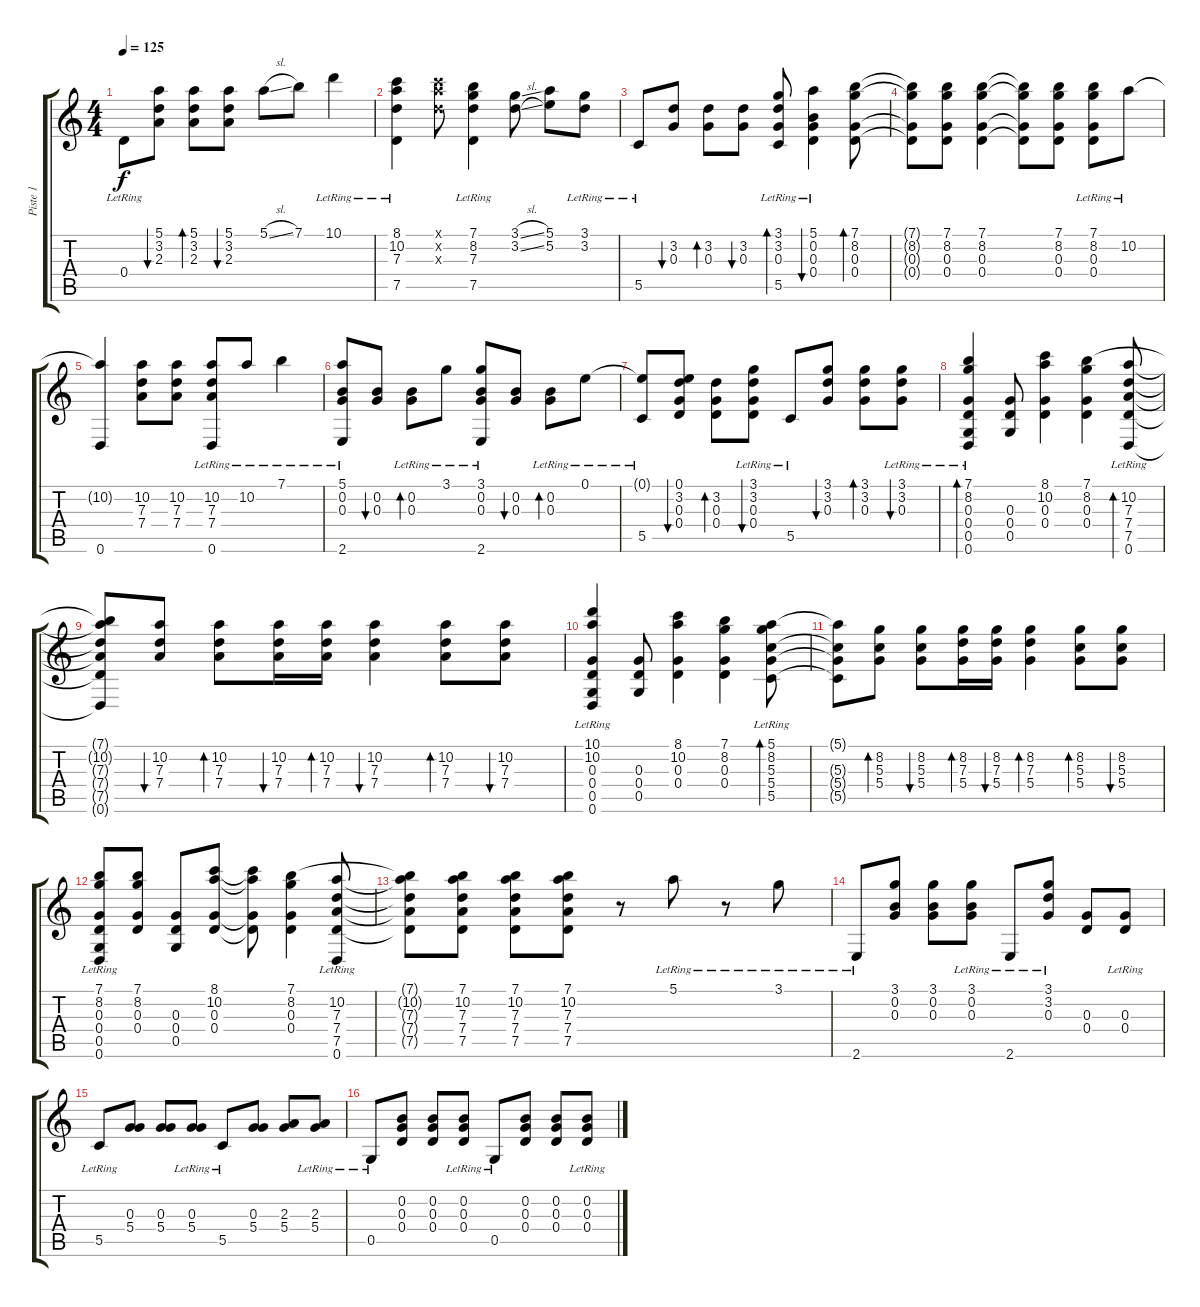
\track ("Piste 1" "Piste 1") {instrument acousticguitarsteel}
\staff {score tabs}
\tuning (E4 B3 G3 D3 G2 D2) {hide}
\ts (4 4)
\tempo 125
\clef g2
\ks c
0.4{lr}.8{dy f} (5.1 3.2 2.3).8{bu 60} (5.1 3.2 2.3).8{bd 60} (5.1 3.2 2.3).8{bu 60} 5.1{sl}.8 7.1.8 10.1{lr}.4 |
(8.1 10.2 7.3 7.5{lr}).4 (8.1{x} 10.2{x} 7.3{x}).8 (7.1 8.2 7.3 7.5{lr}).4 (3.1{sl} 3.2{sl}).8 (5.1 5.2).8 (3.1{lr} 3.2{lr}).8 |
5.5{lr}.8 (3.2 0.3).8{bu 60} (3.2 0.3).8{bd 60} (3.2 0.3).8{bu 60} (3.1 3.2 0.3 5.5{lr}).8{bd 60} (5.1{lr} 0.2 0.3 0.4).4{bu 60} (7.1 8.2 0.3 0.4).8{bd 60} |
(7.1{t} 8.2{t} 0.3{t} 0.4{t}).8 (7.1 8.2 0.3 0.4).8 (7.1 8.2 0.3 0.4).4 (7.1{t} 8.2{t} 0.3{t} 0.4{t}).8 (7.1 8.2 0.3 0.4).8 (7.1{lr} 8.2 0.3{lr} 0.4{lr}).8 10.2{lr}.8 |
(10.2{t} 0.6).4 (10.2 7.3 7.4).8 (10.2 7.3 7.4).8 (10.2 7.3{lr} 7.4{lr} 0.6).8 10.2{lr}.8 7.1{lr}.4 |
(5.1{lr} 0.2 0.3 2.6{lr}).8 (0.2 0.3).8{bu 60} (0.2{lr} 0.3{lr}).8{bd 60} 3.1{lr}.8 (3.1{lr} 0.2 0.3 2.6{lr}).8 (0.2 0.3).8{bu 60} (0.2{lr} 0.3{lr}).8{bd 60} 0.1{lr}.8 |
(0.1{t} 5.5{lr}).8 (0.1 3.2 0.3 0.4).8{bu 60} (3.2 0.3 0.4).8{bd 60} (3.1{lr} 3.2 0.3 0.4).8{bu 60} 5.5{lr}.8 (3.1 3.2 0.3).8{bu 60} (3.1 3.2 0.3).8{bd 60} (3.1{lr} 3.2 0.3).8{bu 60} |
(7.1{lr} 8.2{lr} 0.3 0.4 0.5 0.6{lr}).4{bd 60} (0.3 0.4 0.5).8 (8.1 10.2 0.3 0.4).4 (7.1 8.2 0.3 0.4).4 (10.2{lr} 7.3{lr} 7.4 7.5 0.6{lr}).8{bd 60} |
(7.1{t} 10.2{t} 7.3{t} 7.4{t} 7.5{t} 0.6{t}).8 (10.2 7.3 7.4).8{bu 60} (10.2 7.3 7.4).8{bd 60} (10.2 7.3 7.4).16{bu 60} (10.2 7.3 7.4).16{bd 60} (10.2 7.3 7.4).4{bu 60} (10.2 7.3 7.4).8{bd 60} (10.2 7.3 7.4).8{bu 60} |
(10.1{lr} 10.2 0.3 0.4 0.5 0.6{lr}).4 (0.3 0.4 0.5).8 (8.1 10.2 0.3 0.4).4 (7.1 8.2 0.3 0.4).4 (5.1{lr} 8.2 5.3 5.4 5.5{lr}).8{bd 60} |
(5.1{t} 5.3{t} 5.4{t} 5.5{t}).8 (8.2 5.3 5.4).8{bd 60} (8.2 5.3 5.4).8{bu 60} (8.2 7.3 5.4).16{bd 60} (8.2 7.3 5.4).16{bu 60} (8.2 7.3 5.4).4{bd 60} (8.2 5.3 5.4).8{bd 60} (8.2 5.3 5.4).8{bu 60} |
(7.1{lr} 8.2{lr} 0.3 0.4 0.5 0.6{lr}).8 (7.1 8.2 0.3 0.4).8 (0.3 0.4 0.5).8 (8.1 10.2 0.3 0.4).8 (8.1{t} 10.2{t} 0.3{t} 0.4{t}).8 (7.1 8.2 0.3 0.4).4 (10.2 7.3 7.4 7.5{lr} 0.6).8 |
(7.1{t} 10.2{t} 7.3{t} 7.4{t} 7.5{t}).8 (7.1 10.2 7.3 7.4 7.5).8 (7.1 10.2 7.3 7.4 7.5).8 (7.1 10.2 7.3 7.4 7.5).8 r.8 5.1{lr}.8 r.8 3.1{lr}.8 |
2.6{lr}.8 (3.1 0.2 0.3).8 (3.1 0.2 0.3).8 (3.1{lr} 0.2 0.3).8 2.6{lr}.8 (3.1{lr} 3.2{lr} 0.3).8 (0.3 0.4).8 (0.3{lr} 0.4{lr}).8 |
5.5{lr}.8 (0.3 5.4).8 (0.3 5.4).8 (0.3{lr} 5.4{lr}).8 5.5{lr}.8 (0.3 5.4).8 (2.3 5.4).8 (2.3{lr} 5.4{lr}).8 |
0.5{lr}.8 (0.2 0.3 0.4).8 (0.2 0.3 0.4).8 (0.2{lr} 0.3{lr} 0.4).8 0.5{lr}.8 (0.2 0.3 0.4).8 (0.2 0.3 0.4).8 (0.2{lr} 0.3{lr} 0.4).8
